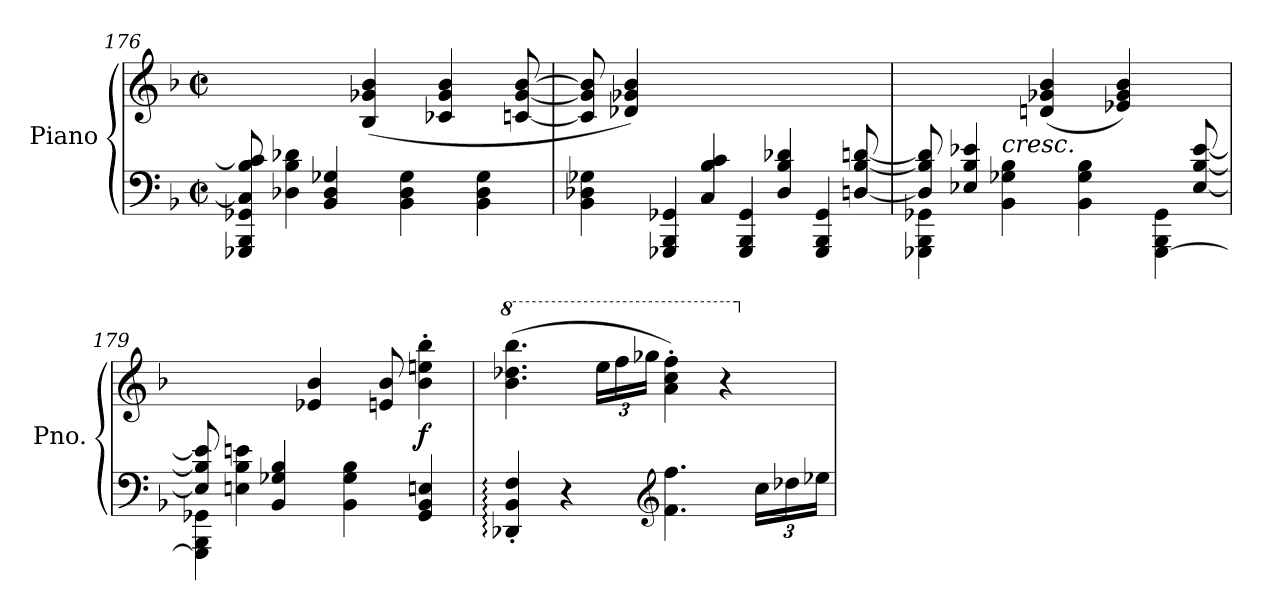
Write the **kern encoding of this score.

**kern	**kern	**dynam
*part1	*part1	*part1
*staff2	*staff1	*staff1/2
*I"Piano	*	*
*I'Pno.	*	*
*clefF4	*clefG2	*
*k[b-]	*k[b-]	*
*M2/2	*M2/2	*
*met(c|)	*met(c|)	*
=176	=176	=176
*^	*	*
4GGG-X/ 4BBB-/ 4GG-X/	8C/] 8B-/ 8c/]	4.ryy	.
.	4D-X\ 4B-\ 4d-X\	.	.
4BB-/ 4D-/ 4G-X/	.	.	.
.	8ryy	(<4B-/ 4g-X/ 4b-/	.
4BB-\ 4D-\ 4G-\	2ryy	.	.
.	.	4c-X/ 4g-/ 4b-/	.
4BB-\ 4D-\ 4G-\	.	.	.
.	.	[8cn/ [8g-/ [8b-/	.
!!LO:LB:g=z
=177	=177	=177	=177
4BB-\ 4D-X\ 4G-X\	4.ryy	8c/] 8g-/] 8b-/]	.
.	.	4d-X/ 4g-X/ 4b-/)	.
4GGG-X/ 4BBB-/ 4GG-X/	.	.	.
.	4C/ 4B-/ 4c/	8ryy	.
4GGG-/ 4BBB-/ 4GG-/	.	2ryy	.
.	4D-/ 4B-/ 4d-X/	.	.
4GGG-/ 4BBB-/ 4GG-/	.	.	.
.	[8Dn/ [8B-/ [8dn/	.	.
=178	=178	=178	=178
4GGG-X\ 4BBB-\ 4GG-X\	8D/] 8B-/] 8d/]	4.ryy	.
.	(<4E-X/ 4B-/ 4e-X/	.	.
!LO:TX:a:i:t=cresc.	!	!	!
4BB-\ 4G-X\ 4B-\	.	.	.
.	4ryy	(<4dn/ 4g-X/ 4b-/	.
4BB-\ 4G-\ 4B-\	.	.	.
.	8ryy	4e-X/ 4g-/ 4b-/)	.
[4GGG-\ 4BBB-\ 4GG-\	8ryy	.	.
.	[8E-/ [8B-/ [8e-/	8ryy	.
=179	=179	=179	=179
4GGG-\] 4BBB-\ 4GG-X\	8E-/] 8B-/] 8e-/]	4ryy	.
.	4En\ 4B-\ 4en\	.	.
4BB-/ 4G-X/ 4B-/	.	8ryy	.
.	8ryy	4e-X/ 4b-/	.
4BB-\ 4G-\ 4B-\	2ryy	.	.
.	.	8en/ 8b-/)	.
!	!	!	!LO:DY:b
4GG-/ 4BB-/ 4En/	.	4b-\' 4een\' 4bb-\'	f
*v	*v	*	*
!!LO:LB:g=z
=180	=180	=180
*	*8va	*
4DD-X/:' 4BB-/:' 4F/:'	(>4.bb-\ 4.ddd-X\ 4.bbb-\	.
4r	.	.
*	*Xbrackettup	*
.	24eee\LL	.
.	24fff\	.
.	24ggg-X\JJ	.
*clefG2	*	*
4.f\ 4.ff\	4aa\' 4ccc\' 4fff\')	.
.	4r	.
*Xbrackettup	*	*
24cc\LL	.	.
24dd-X\	.	.
24ee-X\JJ	.	.
*	*X8va	*
=	=	=
*-	*-	*-
